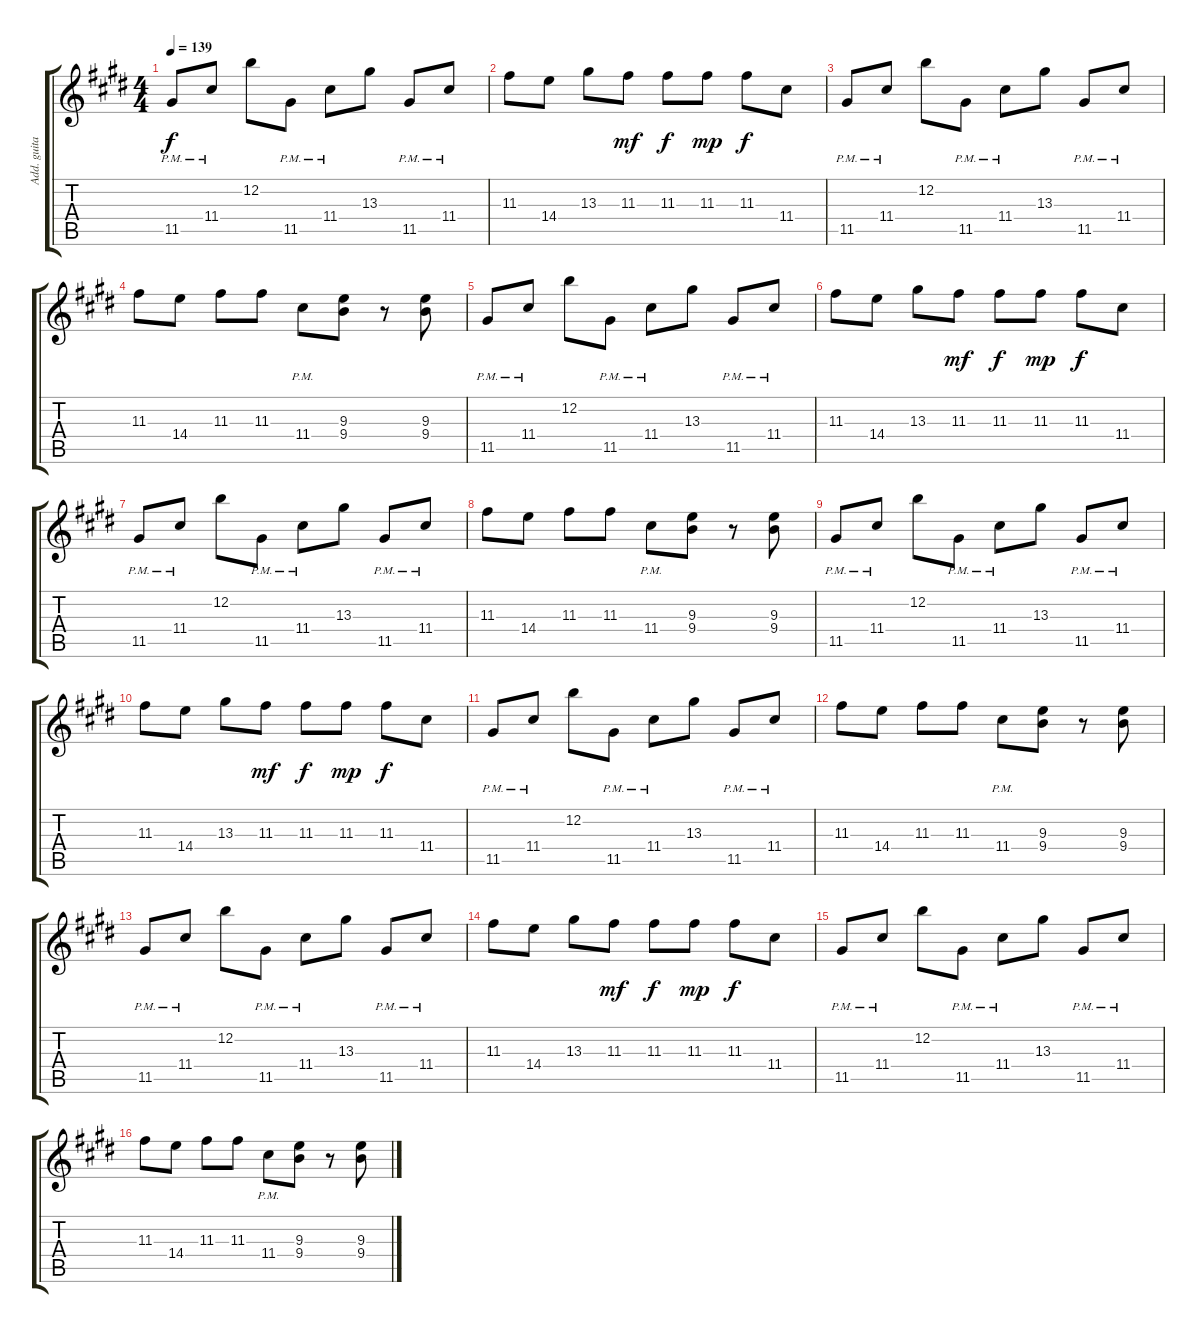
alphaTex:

\track ("Add. guitar" "Add. guita") {instrument overdrivenguitar}
\staff {score tabs}
\tuning (E4 B3 G3 D3 A2 E2) {hide}
\ts (4 4)
\tempo 139
\clef g2
\ks c#minor
11.5{pm}.8{dy f} 11.4{pm}.8 12.2.8 11.5{pm}.8 11.4{pm}.8 13.3.8 11.5{pm}.8 11.4{pm}.8 |
11.3.8 14.4.8 13.3.8 11.3.8{dy mf} 11.3.8{dy f} 11.3.8{dy mp} 11.3.8{dy f} 11.4.8 |
11.5{pm}.8 11.4{pm}.8 12.2.8 11.5{pm}.8 11.4{pm}.8 13.3.8 11.5{pm}.8 11.4{pm}.8 |
11.3.8 14.4.8 11.3.8 11.3.8 11.4{pm}.8 (9.3 9.4).8 r.8 (9.3 9.4).8 |
11.5{pm}.8 11.4{pm}.8 12.2.8 11.5{pm}.8 11.4{pm}.8 13.3.8 11.5{pm}.8 11.4{pm}.8 |
11.3.8 14.4.8 13.3.8 11.3.8{dy mf} 11.3.8{dy f} 11.3.8{dy mp} 11.3.8{dy f} 11.4.8 |
11.5{pm}.8 11.4{pm}.8 12.2.8 11.5{pm}.8 11.4{pm}.8 13.3.8 11.5{pm}.8 11.4{pm}.8 |
11.3.8 14.4.8 11.3.8 11.3.8 11.4{pm}.8 (9.3 9.4).8 r.8 (9.3 9.4).8 |
11.5{pm}.8 11.4{pm}.8 12.2.8 11.5{pm}.8 11.4{pm}.8 13.3.8 11.5{pm}.8 11.4{pm}.8 |
11.3.8 14.4.8 13.3.8 11.3.8{dy mf} 11.3.8{dy f} 11.3.8{dy mp} 11.3.8{dy f} 11.4.8 |
11.5{pm}.8 11.4{pm}.8 12.2.8 11.5{pm}.8 11.4{pm}.8 13.3.8 11.5{pm}.8 11.4{pm}.8 |
11.3.8 14.4.8 11.3.8 11.3.8 11.4{pm}.8 (9.3 9.4).8 r.8 (9.3 9.4).8 |
11.5{pm}.8 11.4{pm}.8 12.2.8 11.5{pm}.8 11.4{pm}.8 13.3.8 11.5{pm}.8 11.4{pm}.8 |
11.3.8 14.4.8 13.3.8 11.3.8{dy mf} 11.3.8{dy f} 11.3.8{dy mp} 11.3.8{dy f} 11.4.8 |
11.5{pm}.8 11.4{pm}.8 12.2.8 11.5{pm}.8 11.4{pm}.8 13.3.8 11.5{pm}.8 11.4{pm}.8 |
11.3.8 14.4.8 11.3.8 11.3.8 11.4{pm}.8 (9.3 9.4).8 r.8 (9.3 9.4).8
